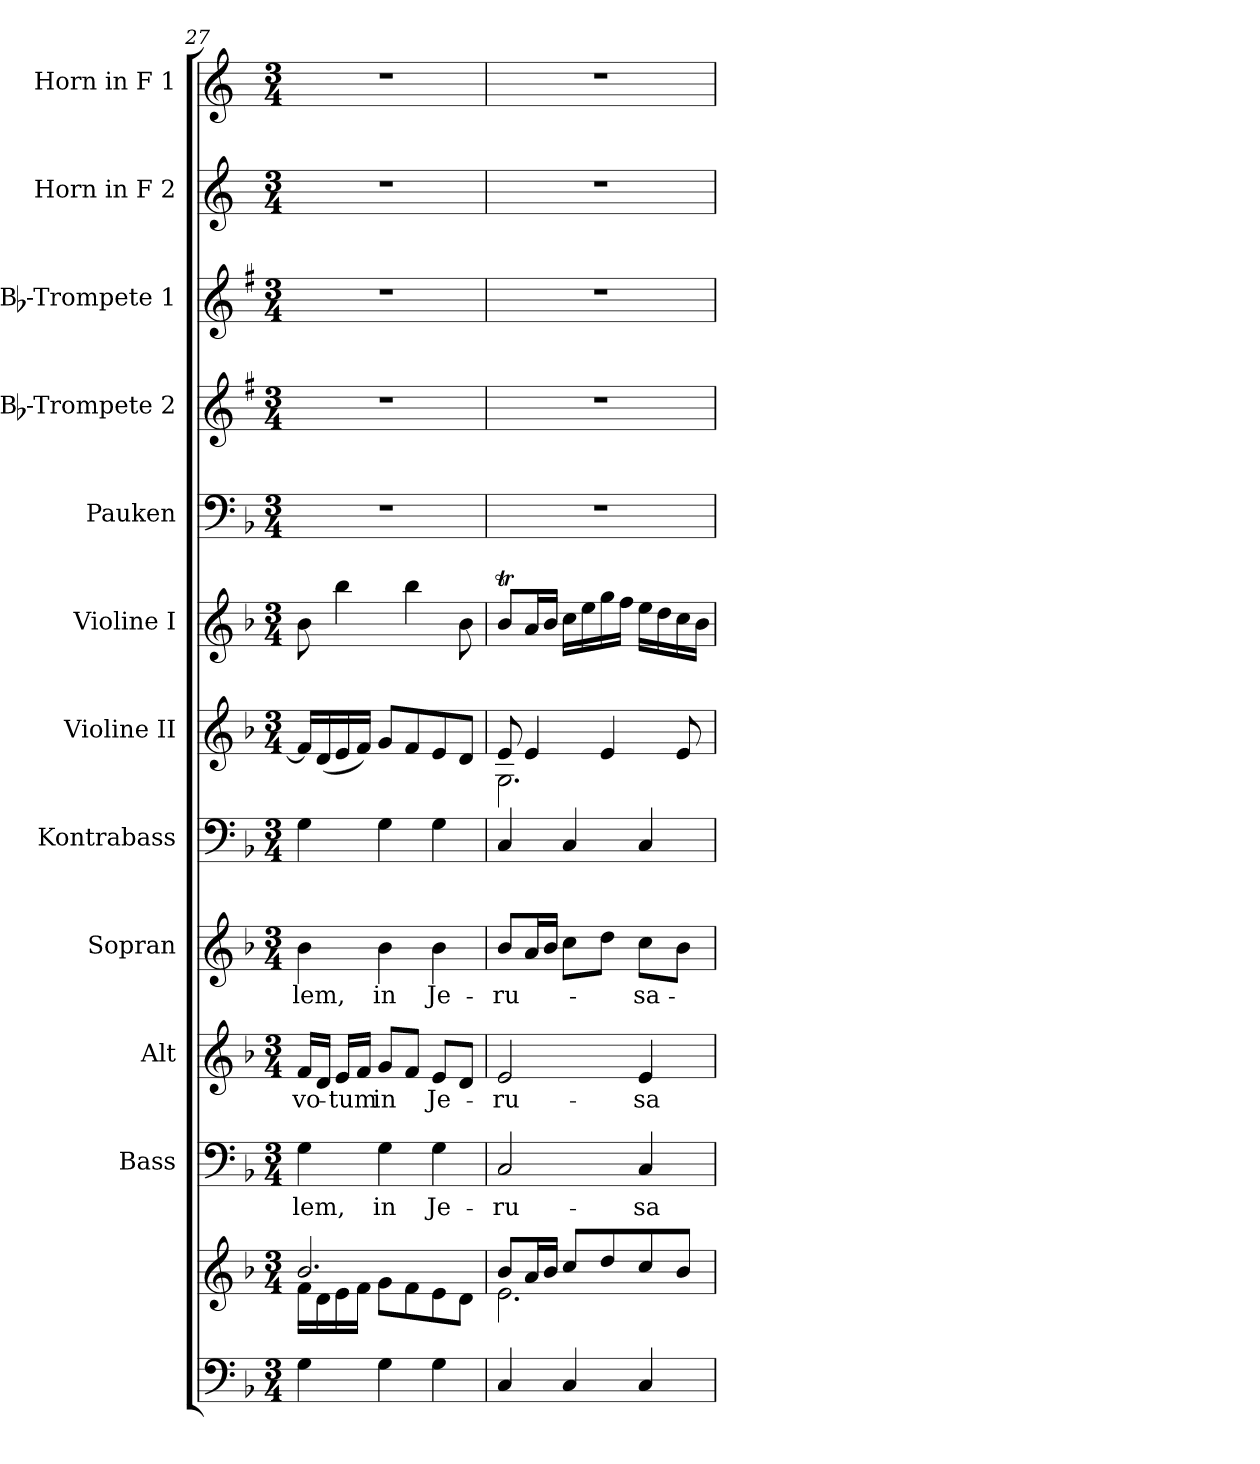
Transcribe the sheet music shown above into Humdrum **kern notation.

**kern	**kern	**kern	**text	**kern	**text	**kern	**text	**kern	**kern	**kern	**kern	**kern	**kern	**kern	**kern
*part12	*part12	*part11	*part11	*part10	*part10	*part9	*part9	*part8	*part7	*part6	*part5	*part4	*part3	*part2	*part1
*staff13	*staff12	*staff11	*staff11	*staff10	*staff10	*staff9	*staff9	*staff8	*staff7	*staff6	*staff5	*staff4	*staff3	*staff2	*staff1
*	*	*I"Bass	*	*I"Alt	*	*I"Sopran	*	*I"Kontrabass	*I"Violine II	*I"Violine I	*I"Pauken	*I"Bb-Trompete 2	*I"Bb-Trompete 1	*I"Horn in F 2	*I"Horn in F 1
*	*	*I'B.	*	*I'A.	*	*I'S.	*	*I'Kb.	*I'Vl. II	*I'Vl. I	*I'Pk.	*I'Bb Trp. 2	*I'Bb Trp. 1	*	*
!!LO:PB:g=z
*clefF4	*clefG2	*clefF4	*	*clefG2	*	*clefG2	*	*clefF4	*clefG2	*clefG2	*clefF4	*clefG2	*clefG2	*clefG2	*clefG2
*	*	*	*	*	*	*	*	*ITrd7c12	*	*	*	*ITrd1c2	*ITrd1c2	*ITrd4c7	*ITrd4c7
*k[b-]	*k[b-]	*k[b-]	*	*k[b-]	*	*k[b-]	*	*k[b-]	*k[b-]	*k[b-]	*k[b-]	*k[b-]	*k[b-]	*k[b-]	*k[b-]
*F:	*F:	*F:	*	*F:	*	*F:	*	*F:	*F:	*F:	*F:	*F:	*F:	*F:	*F:
*M3/4	*M3/4	*M3/4	*	*M3/4	*	*M3/4	*	*M3/4	*M3/4	*M3/4	*M3/4	*M3/4	*M3/4	*M3/4	*M3/4
=27	=27	=27	=27	=27	=27	=27	=27	=27	=27	=27	=27	=27	=27	=27	=27
*	*^	*	*	*	*	*	*	*	*	*	*	*	*	*	*
!	!	!	!	!LO:LY:b	!	!LO:LY:b	!	!LO:LY:b	!	!	!	!	!	!	!	!
4G\	2.b-/	16f\LL	4G\	-lem,	16f/LL	vo-	4b-\	-lem,	4GG\	16f/LL]	8b-\	2.r	2.r	2.r	2.r	2.r
.	.	16d\	.	.	16d/JJ	.	.	.	.	(<16d/	.	.	.	.	.	.
!	!	!	!	!	!	!LO:LY:b	!	!	!	!	!	!	!	!	!	!
.	.	16e\	.	.	16e/LL	-tum	.	.	.	16e/	4bb-\	.	.	.	.	.
.	.	16f\JJ	.	.	16f/JJ	.	.	.	.	16f/JJ)	.	.	.	.	.	.
!	!	!	!	!LO:LY:b	!	!LO:LY:b	!	!LO:LY:b	!	!	!	!	!	!	!	!
4G\	.	8g\L	4G\	in	8g/L	in	4b-\	in	4GG\	8g/L	.	.	.	.	.	.
.	.	8f\	.	.	8f/J	.	.	.	.	8f/	4bb-\	.	.	.	.	.
!	!	!	!	!LO:LY:b	!	!LO:LY:b	!	!LO:LY:b	!	!	!	!	!	!	!	!
4G\	.	8e\	4G\	Je-	8e/L	Je-	4b-\	Je-	4GG\	8e/	.	.	.	.	.	.
.	.	8d\J	.	.	8d/J	.	.	.	.	8d/J	8b-\	.	.	.	.	.
=28	=28	=28	=28	=28	=28	=28	=28	=28	=28	=28	=28	=28	=28	=28	=28	=28
!	!	!	!	!LO:LY:b	!	!LO:LY:b	!	!LO:LY:b	!	!	!	!	!	!	!	!
*	*	*	*	*	*	*	*	*	*	*^	*	*	*	*	*	*
4C/	8b-/L	2.e\	2C/	-ru-	2e/	-ru-	8b-/L	-ru-	4CC/	8e/	2.G\	8b-T/L	2.r	2.r	2.r	2.r	2.r
.	16a/L	.	.	.	.	.	16a/L	.	.	4e/	.	16a/L	.	.	.	.	.
.	16b-/JJ	.	.	.	.	.	16b-/JJ	.	.	.	.	16b-/JJ	.	.	.	.	.
4C/	8cc/L	.	.	.	.	.	8cc\L	.	4CC/	.	.	16cc\LL	.	.	.	.	.
.	.	.	.	.	.	.	.	.	.	.	.	16ee\	.	.	.	.	.
.	8dd/	.	.	.	.	.	8dd\J	.	.	4e/	.	16gg\	.	.	.	.	.
.	.	.	.	.	.	.	.	.	.	.	.	16ff\JJ	.	.	.	.	.
!	!	!	!	!LO:LY:b	!	!LO:LY:b	!	!LO:LY:b	!	!	!	!	!	!	!	!	!
4C/	8cc/	.	4C/	-sa-	4e/	-sa-	8cc\L	-sa-	4CC/	.	.	16ee\LL	.	.	.	.	.
.	.	.	.	.	.	.	.	.	.	.	.	16dd\	.	.	.	.	.
.	8b-/J	.	.	.	.	.	8b-\J	.	.	8e/	.	16cc\	.	.	.	.	.
.	.	.	.	.	.	.	.	.	.	.	.	16b-\JJ	.	.	.	.	.
*	*v	*v	*	*	*	*	*	*	*	*v	*v	*	*	*	*	*	*
=	=	=	=	=	=	=	=	=	=	=	=	=	=	=	=
*-	*-	*-	*-	*-	*-	*-	*-	*-	*-	*-	*-	*-	*-	*-	*-
